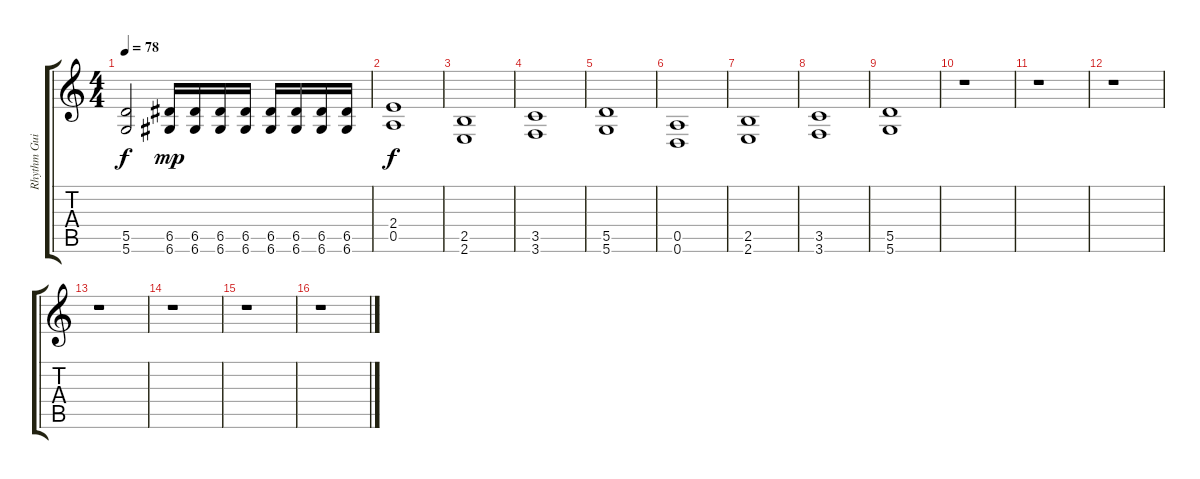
\track ("Rhythm Guitar" "Rhythm Gui") {instrument electricguitarclean}
\staff {score tabs}
\tuning (E4 B3 G3 D3 A2 D2) {hide}
\ts (4 4)
\tempo 78
\clef g2
\ks c
(5.5 5.6).2{dy f} (6.5 6.6).16{dy mp} (6.5 6.6).16 (6.5 6.6).16 (6.5 6.6).16 (6.5 6.6).16 (6.5 6.6).16 (6.5 6.6).16 (6.5 6.6).16 |
(2.4 0.5).1{dy f} |
(2.5 2.6).1 |
(3.5 3.6).1 |
(5.5 5.6).1 |
(0.5 0.6).1 |
(2.5 2.6).1 |
(3.5 3.6).1 |
(5.5 5.6).1 |
r.1 |
r.1 |
r.1 |
r.1 |
r.1 |
r.1 |
r.1
